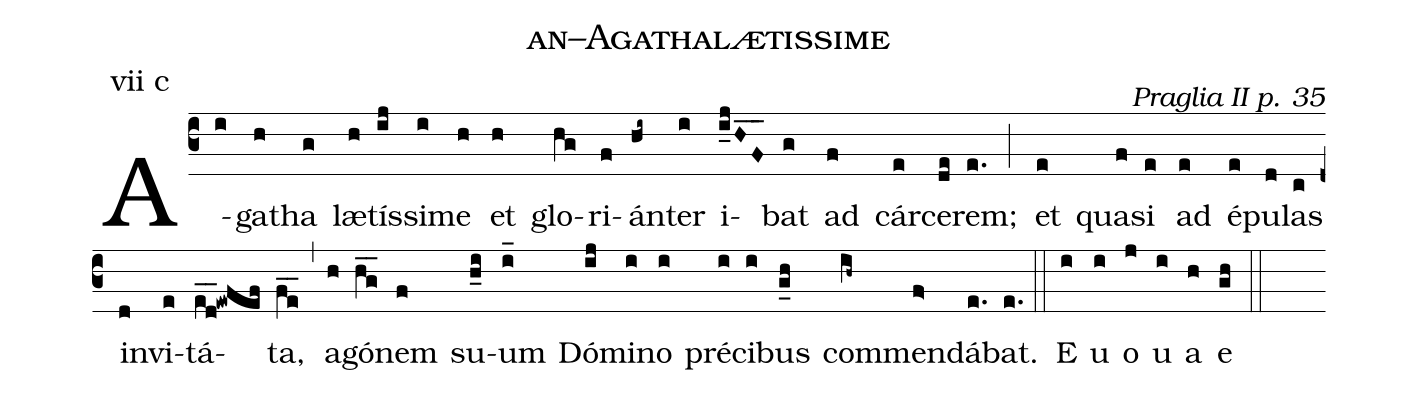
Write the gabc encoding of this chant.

name: an--Agathalætissime;
commentary: Praglia II p. 35;
annotation: vii c;
%%
(c3) A(i)ga(h)tha(g) læ(h)tís(ij)si(i)me(h) et(h) glo(hg)ri(f)án(hi~)ter(i) i(i_jH_F_)bat(g) ad(f) cár(e)ce(de)rem;(e.) (;) et(e) qua(f)si(e) ad(e) é(e)pu(d)las(c) in(d)vi(e)tá(ed__!ewfef)ta,(fe__) (,) a(h)gó(hg__)nem(f) su(h_i)um(i_) Dó(ij)mi(i)no(i) pré(i)ci(i)bus(g_h) com(ih~)men(f>)dá(e.)bat.(e.) (::) E(i) u(i) o(j) u(i) a(h) e(gh) (::)
